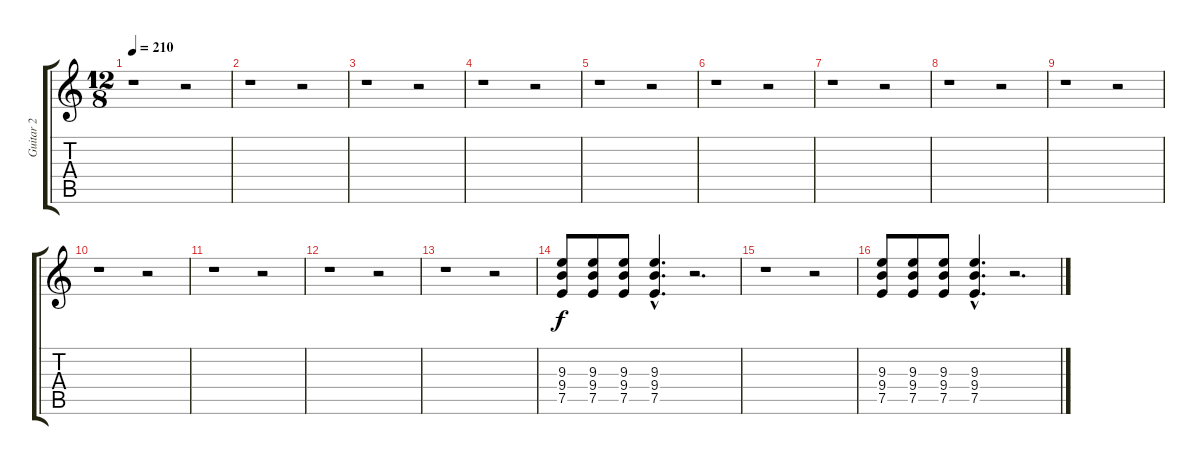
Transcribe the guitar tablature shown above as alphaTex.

\track ("Guitar 2" "Guitar 2") {instrument overdrivenguitar}
\staff {score tabs}
\tuning (E4 B3 G3 D3 A2 E2) {hide}
\ts (12 8)
\tempo 210
\clef g2
\ks c
r.1{dy f} r.2 |
r.1 r.2 |
r.1 r.2 |
r.1 r.2 |
r.1 r.2 |
r.1 r.2 |
r.1 r.2 |
r.1 r.2 |
r.1 r.2 |
r.1 r.2 |
r.1 r.2 |
r.1 r.2 |
r.1 r.2 |
(9.3 9.4 7.5).8 (9.3 9.4 7.5).8 (9.3 9.4 7.5).8 (9.3{hac} 9.4{hac} 7.5{hac}).4{d} r.2{d} |
r.1 r.2 |
(9.3 9.4 7.5).8 (9.3 9.4 7.5).8 (9.3 9.4 7.5).8 (9.3{hac} 9.4{hac} 7.5{hac}).4{d} r.2{d}
